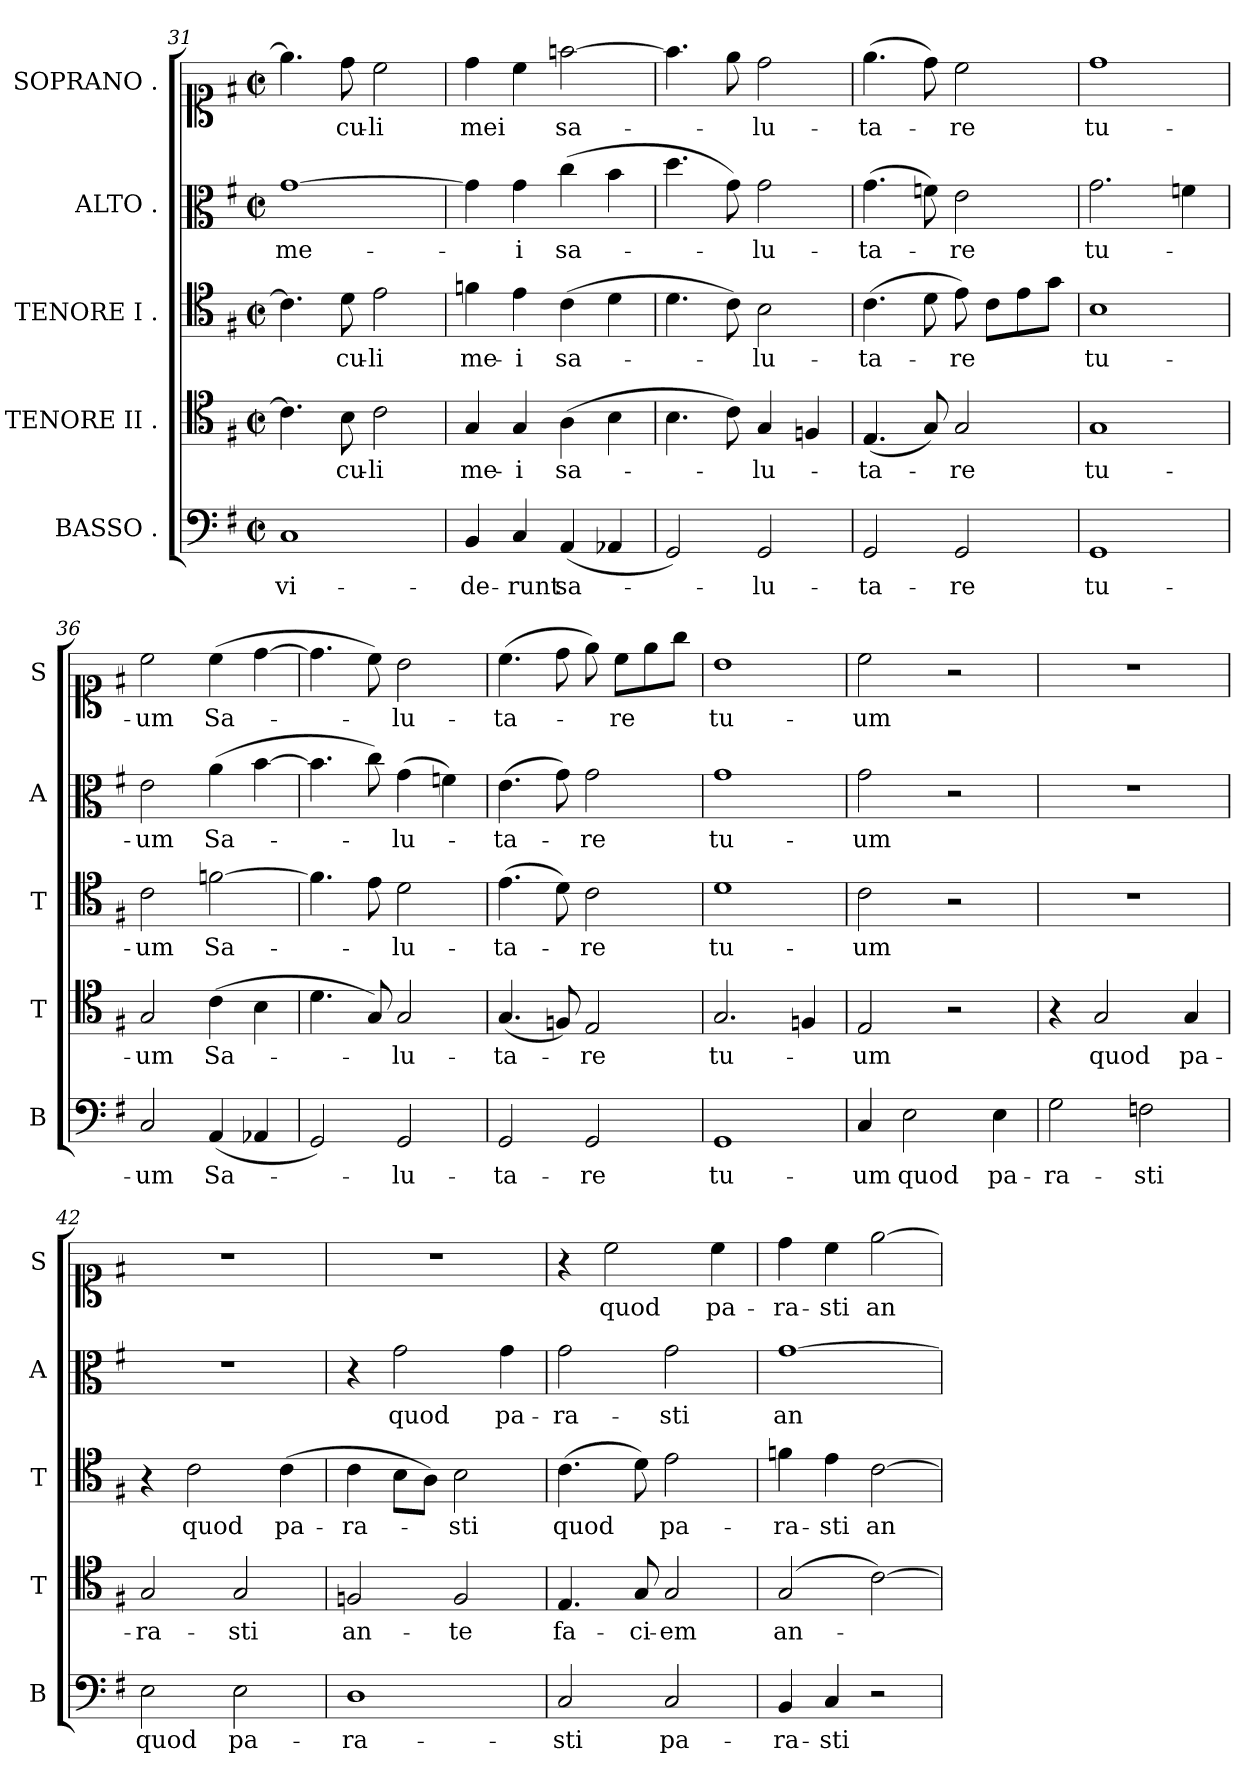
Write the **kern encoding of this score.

**kern	**text	**kern	**text	**kern	**text	**kern	**text	**kern	**text
*part5	*part5	*part4	*part4	*part3	*part3	*part2	*part2	*part1	*part1
*staff5	*staff5	*staff4	*staff4	*staff3	*staff3	*staff2	*staff2	*staff1	*staff1
*I"BASSO .	*	*I"TENORE II .	*	*I"TENORE I .	*	*I"ALTO .	*	*I"SOPRANO .	*
*I'B	*	*I'T	*	*I'T	*	*I'A	*	*I'S	*
*clefF4	*	*clefC4	*	*clefC4	*	*clefC3	*	*clefC1	*
*k[f#]	*	*k[f#]	*	*k[f#]	*	*k[f#]	*	*k[f#]	*
*e:	*	*e:	*	*e:	*	*e:	*	*e:	*
*M2/2	*	*M2/2	*	*M2/2	*	*M2/2	*	*M2/2	*
*met(c|)	*	*met(c|)	*	*met(c|)	*	*met(c|)	*	*met(c|)	*
=31	=31	=31	=31	=31	=31	=31	=31	=31	=31
1C	vi-	4.c]	.	4.c]	.	[1g	me-	4.ee]	.
.	.	8B	-cu-	8d	-cu-	.	.	8dd	-cu-
.	.	2c	-li	2e	-li	.	.	2cc	-li
=32	=32	=32	=32	=32	=32	=32	=32	=32	=32
4BB	-de-	4G	me-	4fn	me-	4g]	.	4dd	mei
4C	-runt	4G	-i	4e	-i	4g	-i	4cc	.
(<4AA	sa-	(>4A	sa-	(>4c	sa-	(>4cc	sa-	[2ffn	sa-
4AA-X	.	4B	.	4d	.	4b	.	.	.
=33	=33	=33	=33	=33	=33	=33	=33	=33	=33
2GG)	.	4.B	.	4.d	.	4.dd	.	4.ff]	.
.	.	8c)	.	8c)	.	8g)	.	8ee	.
2GG	-lu-	4G	-lu-	2B	-lu-	2g	-lu-	2dd	-lu-
.	.	4Fn	.	.	.	.	.	.	.
=34	=34	=34	=34	=34	=34	=34	=34	=34	=34
2GG	-ta-	(<4.E	-ta-	(>4.c	-ta-	(>4.g	-ta-	(>4.ee	-ta-
.	.	8G)	.	8d	.	8fn)	.	8dd)	.
2GG	-re	2G	-re	8e)	-re	2e	-re	2cc	-re
.	.	.	.	8cL	.	.	.	.	.
.	.	.	.	8e	.	.	.	.	.
.	.	.	.	8gJ	.	.	.	.	.
=35	=35	=35	=35	=35	=35	=35	=35	=35	=35
1GG	tu-	1G	tu-	1B	tu-	2.g	tu-	1dd	tu-
.	.	.	.	.	.	4fn	.	.	.
=36	=36	=36	=36	=36	=36	=36	=36	=36	=36
2C	-um	2G	-um	2c	-um	2e	-um	2cc	-um
(<4AA	Sa-	(>4c	Sa-	[2fn	Sa-	(>4a	Sa-	(>4cc	Sa-
4AA-X	.	4B	.	.	.	[4b	.	[4dd	.
=37	=37	=37	=37	=37	=37	=37	=37	=37	=37
2GG)	.	4.d	.	4.f]	.	4.b]	.	4.dd]	.
.	.	8G)	.	8e	.	8cc)	.	8cc)	.
2GG	-lu-	2G	-lu-	2d	-lu-	(>4g	-lu-	2b	-lu-
.	.	.	.	.	.	4fn)	.	.	.
=38	=38	=38	=38	=38	=38	=38	=38	=38	=38
2GG	-ta-	(<4.G	-ta-	(>4.e	-ta-	(>4.e	-ta-	(>4.cc	-ta-
.	.	8Fn)	.	8d)	.	8g)	.	8dd	.
2GG	-re	2E	-re	2c	-re	2g	-re	8ee)	.
.	.	.	.	.	.	.	.	8ccL	-re
.	.	.	.	.	.	.	.	8ee	.
.	.	.	.	.	.	.	.	8ggJ	.
=39	=39	=39	=39	=39	=39	=39	=39	=39	=39
1GG	tu-	2.G	tu-	1d	tu-	1g	tu-	1b	tu-
.	.	4Fn	.	.	.	.	.	.	.
=40	=40	=40	=40	=40	=40	=40	=40	=40	=40
4C	-um	2E	-um	2c	-um	2g	-um	2cc	-um
2E	quod	.	.	.	.	.	.	.	.
.	.	2r	.	2r	.	2r	.	2r	.
4E	pa-	.	.	.	.	.	.	.	.
=41	=41	=41	=41	=41	=41	=41	=41	=41	=41
2G	-ra-	4r	.	1r	.	1r	.	1r	.
.	.	2G	quod	.	.	.	.	.	.
2Fn	-sti	.	.	.	.	.	.	.	.
.	.	4G	pa-	.	.	.	.	.	.
=42	=42	=42	=42	=42	=42	=42	=42	=42	=42
2E	quod	2G	-ra-	4r	.	1r	.	1r	.
.	.	.	.	2c	quod	.	.	.	.
2E	pa-	2G	-sti	.	.	.	.	.	.
.	.	.	.	(>4c	pa-	.	.	.	.
=43	=43	=43	=43	=43	=43	=43	=43	=43	=43
1D	-ra-	2Fn	an-	4c	-ra-	4r	.	1r	.
.	.	.	.	8BL	.	2g	quod	.	.
.	.	.	.	8AJ)	.	.	.	.	.
.	.	2F	-te	2B	-sti	.	.	.	.
.	.	.	.	.	.	4g	pa-	.	.
=44	=44	=44	=44	=44	=44	=44	=44	=44	=44
2C	-sti	4.E	fa-	(>4.c	quod	2g	-ra-	4r	.
.	.	.	.	.	.	.	.	2cc	quod
.	.	8G	-ci-	8d)	.	.	.	.	.
2C	pa-	2G	-em	2e	pa-	2g	-sti	.	.
.	.	.	.	.	.	.	.	4cc	pa-
=45	=45	=45	=45	=45	=45	=45	=45	=45	=45
4BB	-ra-	(<2G	an-	4fn	-ra-	[1g	an-	4dd	-ra-
4C	-sti	.	.	4e	-sti	.	.	4cc	-sti
2r	.	[2c)	.	[2c	an-	.	.	[2ee	an-
=	=	=	=	=	=	=	=	=	=
*-	*-	*-	*-	*-	*-	*-	*-	*-	*-
